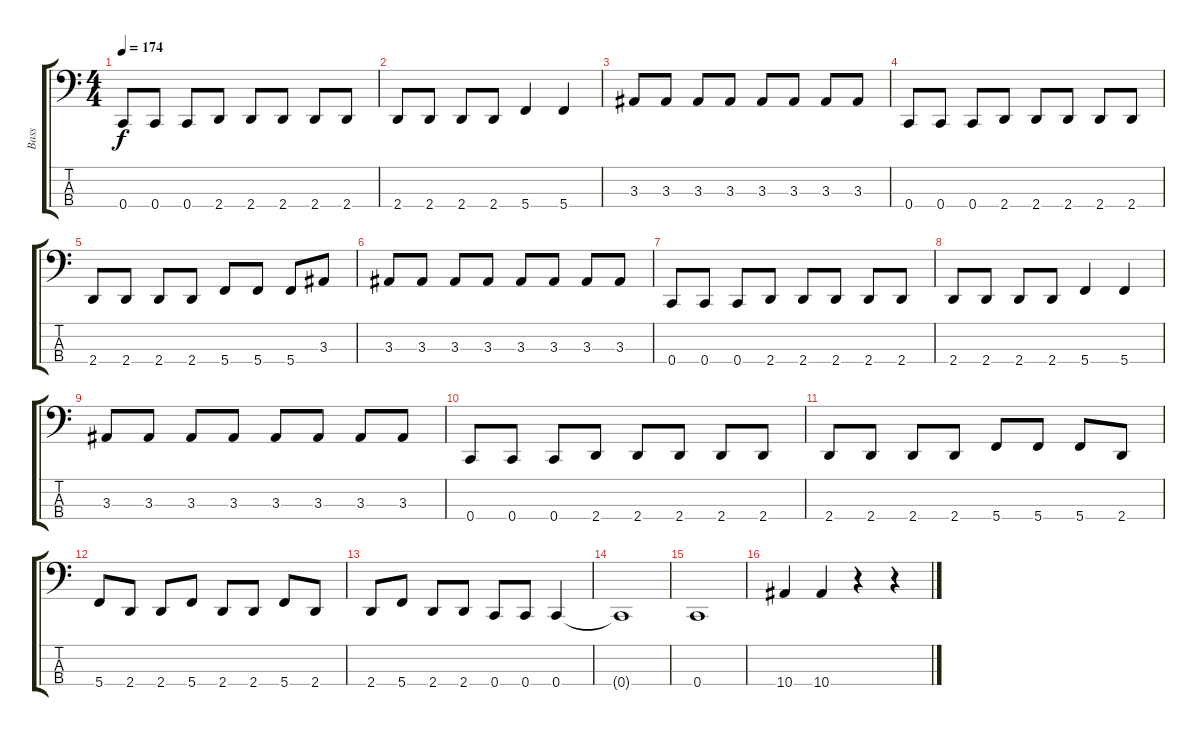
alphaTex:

\track ("Bass" "Bass") {instrument electricbasspick}
\staff {score tabs}
\tuning (F2 C2 G1 C1) {hide}
\ts (4 4)
\tempo 174
\clef f4
\ks c
0.4.8{dy f} 0.4.8 0.4.8 2.4.8 2.4.8 2.4.8 2.4.8 2.4.8 |
2.4.8 2.4.8 2.4.8 2.4.8 5.4.4 5.4.4 |
3.3.8 3.3.8 3.3.8 3.3.8 3.3.8 3.3.8 3.3.8 3.3.8 |
0.4.8 0.4.8 0.4.8 2.4.8 2.4.8 2.4.8 2.4.8 2.4.8 |
2.4.8 2.4.8 2.4.8 2.4.8 5.4.8 5.4.8 5.4.8 3.3.8 |
3.3.8 3.3.8 3.3.8 3.3.8 3.3.8 3.3.8 3.3.8 3.3.8 |
0.4.8 0.4.8 0.4.8 2.4.8 2.4.8 2.4.8 2.4.8 2.4.8 |
2.4.8 2.4.8 2.4.8 2.4.8 5.4.4 5.4.4 |
3.3.8 3.3.8 3.3.8 3.3.8 3.3.8 3.3.8 3.3.8 3.3.8 |
0.4.8 0.4.8 0.4.8 2.4.8 2.4.8 2.4.8 2.4.8 2.4.8 |
2.4.8 2.4.8 2.4.8 2.4.8 5.4.8 5.4.8 5.4.8 2.4.8 |
5.4.8 2.4.8 2.4.8 5.4.8 2.4.8 2.4.8 5.4.8 2.4.8 |
2.4.8 5.4.8 2.4.8 2.4.8 0.4.8 0.4.8 0.4.4 |
0.4{t}.1 |
0.4.1 |
10.4.4 10.4.4 r.4 r.4
